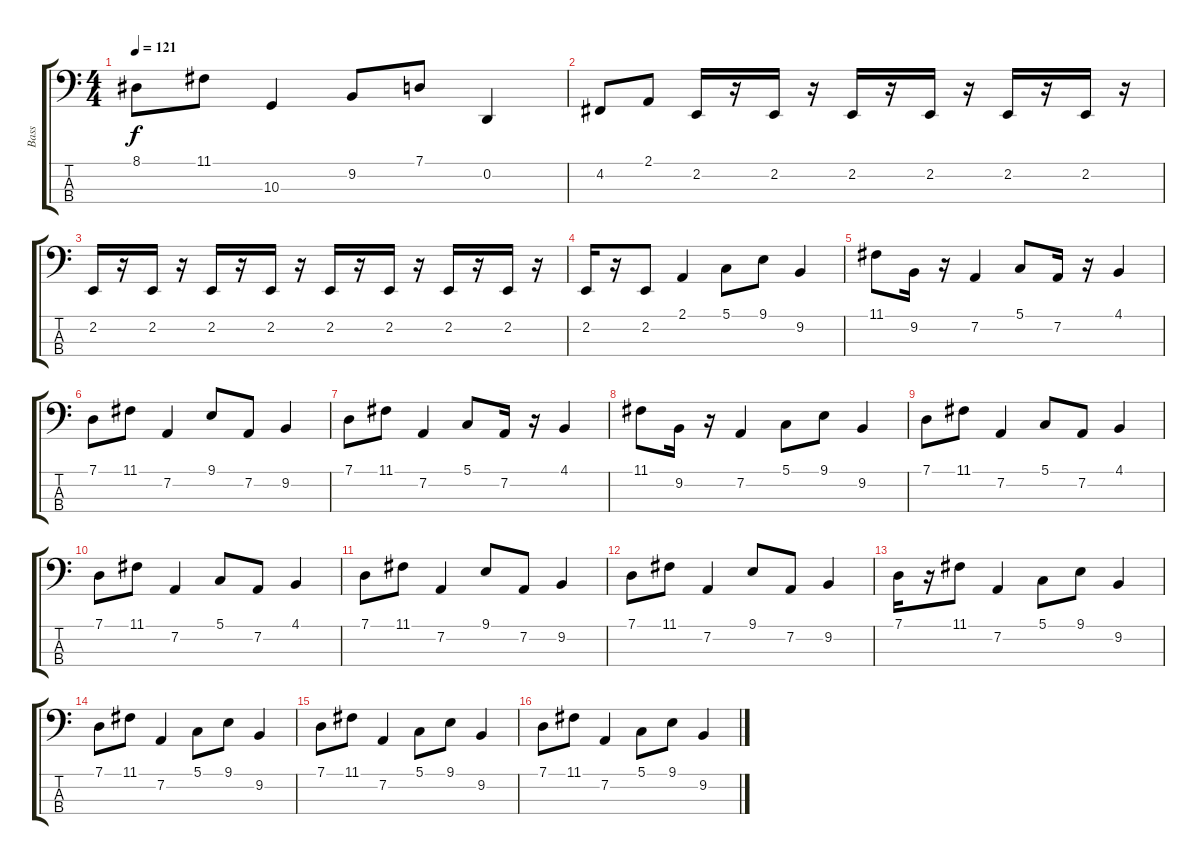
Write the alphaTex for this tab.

\track ("Bass" "Bass") {instrument sopranosax}
\staff {score tabs}
\tuning (G2 D2 A1 E1) {hide}
\ts (4 4)
\tempo 121
\clef f4
\ks c
8.1.8{dy f} 11.1.8 10.3.4 9.2.8 7.1.8 0.2.4 |
4.2.8 2.1.8 2.2.16 r.16 2.2.16 r.16 2.2.16 r.16 2.2.16 r.16 2.2.16 r.16 2.2.16 r.16 |
2.2.16 r.16 2.2.16 r.16 2.2.16 r.16 2.2.16 r.16 2.2.16 r.16 2.2.16 r.16 2.2.16 r.16 2.2.16 r.16 |
2.2.16 r.16 2.2.8 2.1.4 5.1.8 9.1.8 9.2.4 |
11.1.8 9.2.16 r.16 7.2.4 5.1.8 7.2.16 r.16 4.1.4 |
7.1.8 11.1.8 7.2.4 9.1.8 7.2.8 9.2.4 |
7.1.8 11.1.8 7.2.4 5.1.8 7.2.16 r.16 4.1.4 |
11.1.8 9.2.16 r.16 7.2.4 5.1.8 9.1.8 9.2.4 |
7.1.8 11.1.8 7.2.4 5.1.8 7.2.8 4.1.4 |
7.1.8 11.1.8 7.2.4 5.1.8 7.2.8 4.1.4 |
7.1.8 11.1.8 7.2.4 9.1.8 7.2.8 9.2.4 |
7.1.8 11.1.8 7.2.4 9.1.8 7.2.8 9.2.4 |
7.1.16 r.16 11.1.8 7.2.4 5.1.8 9.1.8 9.2.4 |
7.1.8 11.1.8 7.2.4 5.1.8 9.1.8 9.2.4 |
7.1.8 11.1.8 7.2.4 5.1.8 9.1.8 9.2.4 |
7.1.8 11.1.8 7.2.4 5.1.8 9.1.8 9.2.4
